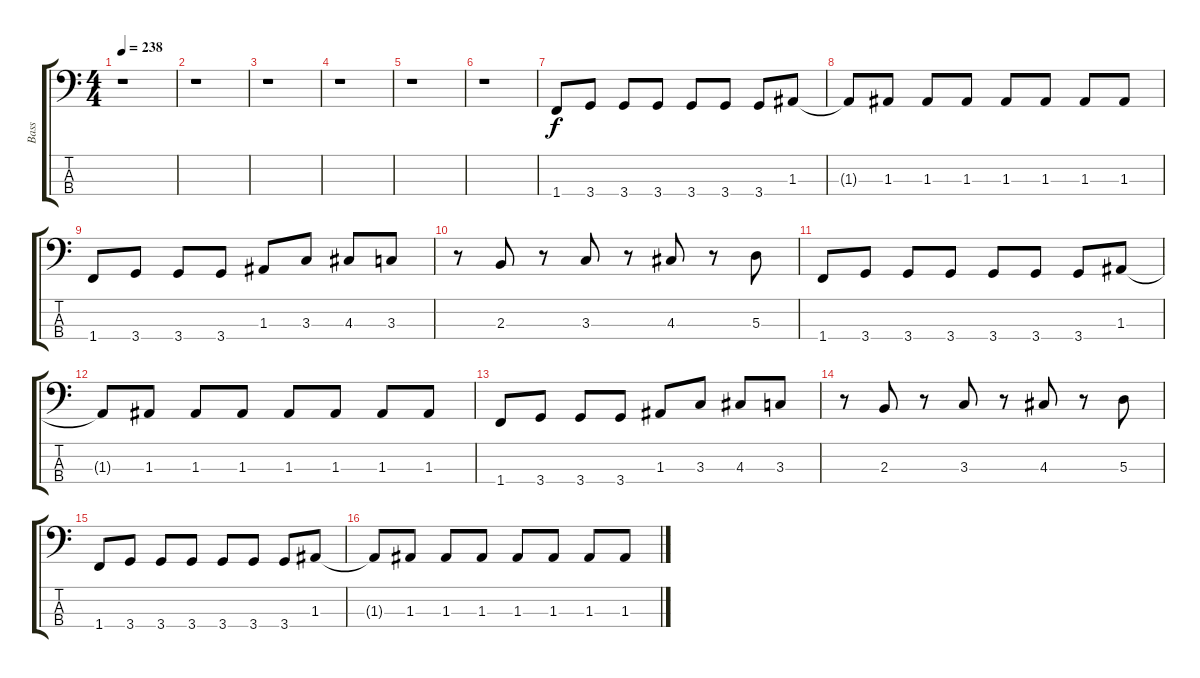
\track ("Bass" "Bass") {instrument electricbassfinger}
\staff {score tabs}
\tuning (G2 D2 A1 E1) {hide}
\ts (4 4)
\tempo 238
\clef f4
\ks c
r.1{dy f instrument electricbassfinger} |
r.1 |
r.1 |
r.1 |
r.1 |
r.1 |
1.4.8 3.4.8 3.4.8 3.4.8 3.4.8 3.4.8 3.4.8 1.3.8 |
1.3{t}.8 1.3.8 1.3.8 1.3.8 1.3.8 1.3.8 1.3.8 1.3.8 |
1.4.8 3.4.8 3.4.8 3.4.8 1.3.8 3.3.8 4.3.8 3.3.8 |
r.8 2.3.8 r.8 3.3.8 r.8 4.3.8 r.8 5.3.8 |
1.4.8 3.4.8 3.4.8 3.4.8 3.4.8 3.4.8 3.4.8 1.3.8 |
1.3{t}.8 1.3.8 1.3.8 1.3.8 1.3.8 1.3.8 1.3.8 1.3.8 |
1.4.8 3.4.8 3.4.8 3.4.8 1.3.8 3.3.8 4.3.8 3.3.8 |
r.8 2.3.8 r.8 3.3.8 r.8 4.3.8 r.8 5.3.8 |
1.4.8 3.4.8 3.4.8 3.4.8 3.4.8 3.4.8 3.4.8 1.3.8 |
1.3{t}.8 1.3.8 1.3.8 1.3.8 1.3.8 1.3.8 1.3.8 1.3.8
